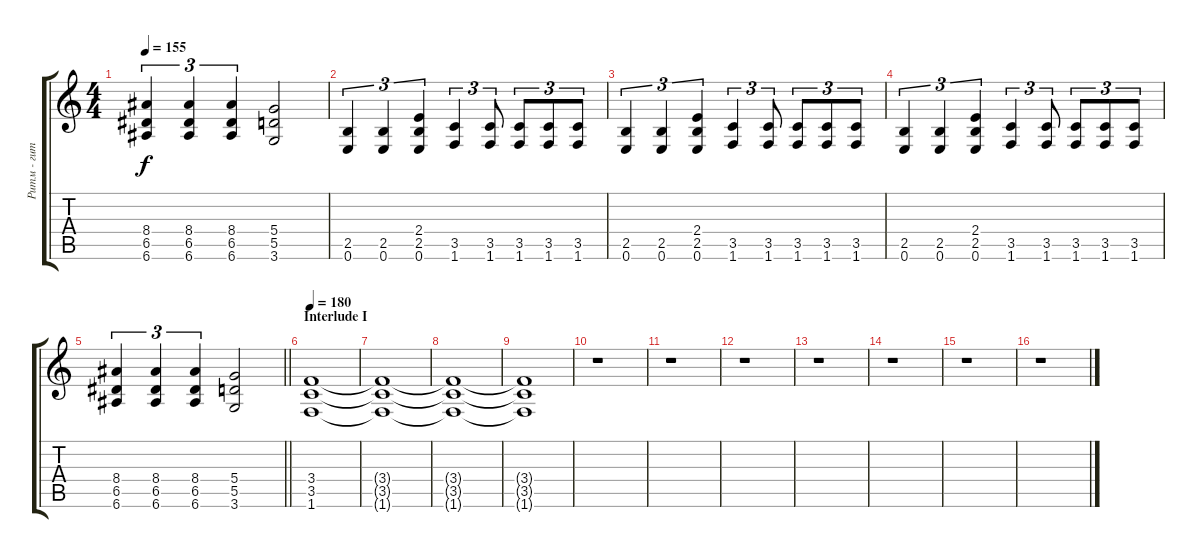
\track ("Ритм - гитара" "Ритм - гит") {instrument distortionguitar}
\staff {score tabs}
\tuning (E4 B3 G3 D3 A2 E2) {hide}
\ts (4 4)
\tempo 155
\clef g2
\ks c
(8.4 6.5 6.6).4{tu (3 2) dy f} (8.4 6.5 6.6).4{tu (3 2)} (8.4 6.5 6.6).4{tu (3 2)} (5.4 5.5 3.6).2 |
(2.5 0.6).4{tu (3 2)} (2.5 0.6).4{tu (3 2)} (2.4 2.5 0.6).4{tu (3 2)} (3.5 1.6).4{tu (3 2)} (3.5 1.6).8{tu (3 2)} (3.5 1.6).8{tu (3 2)} (3.5 1.6).8{tu (3 2)} (3.5 1.6).8{tu (3 2)} |
(2.5 0.6).4{tu (3 2)} (2.5 0.6).4{tu (3 2)} (2.4 2.5 0.6).4{tu (3 2)} (3.5 1.6).4{tu (3 2)} (3.5 1.6).8{tu (3 2)} (3.5 1.6).8{tu (3 2)} (3.5 1.6).8{tu (3 2)} (3.5 1.6).8{tu (3 2)} |
(2.5 0.6).4{tu (3 2)} (2.5 0.6).4{tu (3 2)} (2.4 2.5 0.6).4{tu (3 2)} (3.5 1.6).4{tu (3 2)} (3.5 1.6).8{tu (3 2)} (3.5 1.6).8{tu (3 2)} (3.5 1.6).8{tu (3 2)} (3.5 1.6).8{tu (3 2)} |
\barLineRight lightlight
(8.4 6.5 6.6).4{tu (3 2)} (8.4 6.5 6.6).4{tu (3 2)} (8.4 6.5 6.6).4{tu (3 2)} (5.4 5.5 3.6).2 |
\section ("" "Interlude I")
\tempo 180
(3.4 3.5 1.6).1 |
(3.4{t} 3.5{t} 1.6{t}).1 |
(3.4{t} 3.5{t} 1.6{t}).1{volume 0} |
(3.4{t} 3.5{t} 1.6{t}).1 |
r.1 |
r.1 |
r.1 |
r.1 |
r.1 |
r.1 |
r.1
